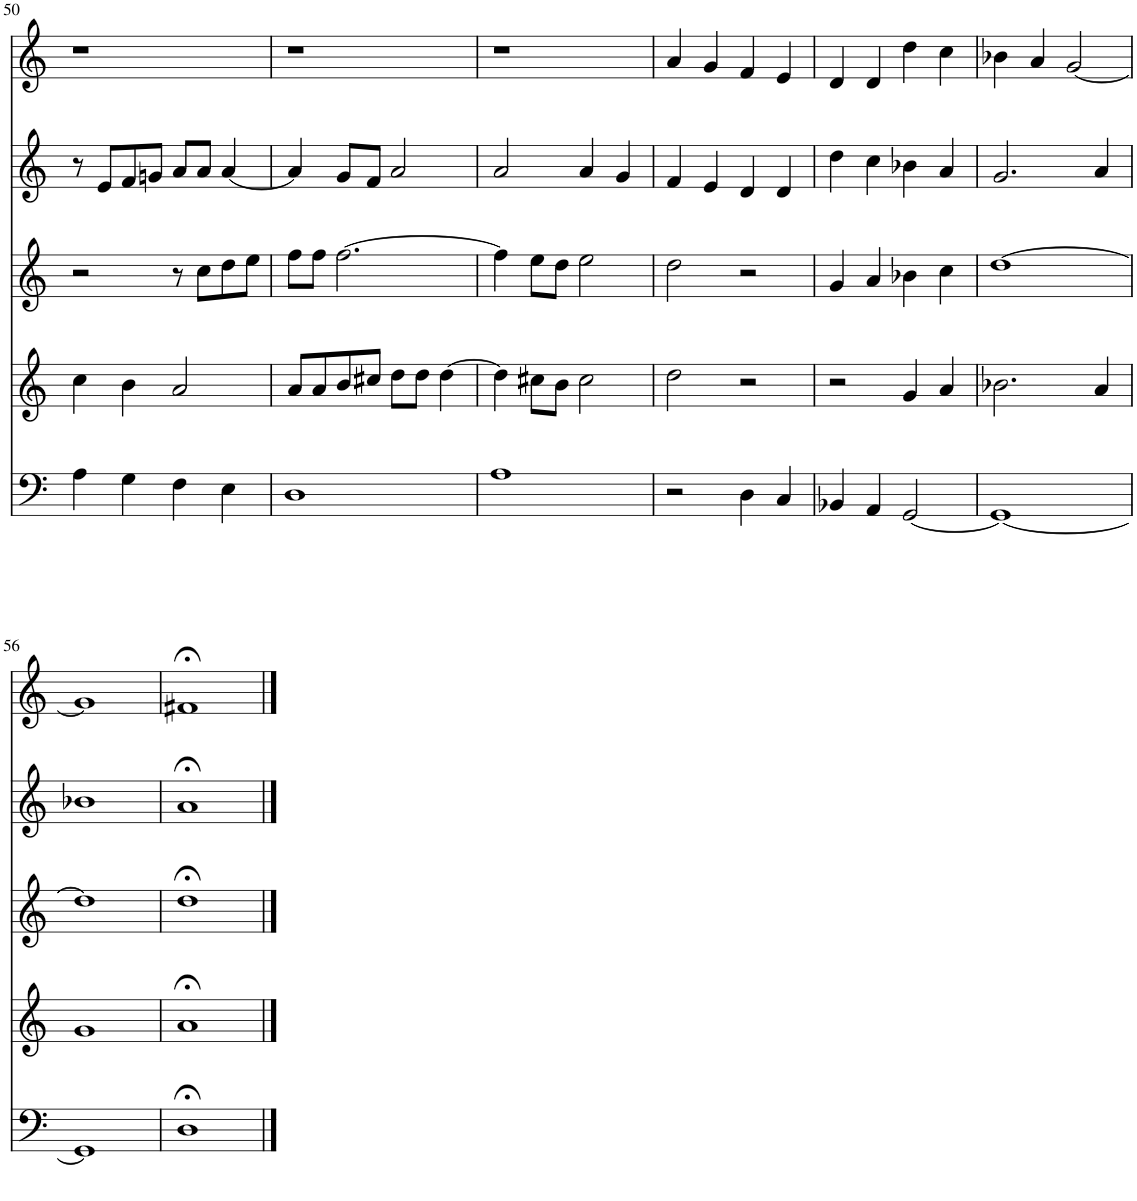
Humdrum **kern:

**kern	**kern	**kern	**kern	**kern
*part5	*part4	*part3	*part2	*part1
*staff5	*staff4	*staff3	*staff2	*staff1
*I"vox	*I"vox	*I"vox	*I"vox	*I"vox
!!LO:PB:g=z
*clefF4	*clefG2	*clefG2	*clefG2	*clefG2
*k[]	*k[]	*k[]	*k[]	*k[]
*M4/4	*M4/4	*M4/4	*M4/4	*M4/4
=50	=50	=50	=50	=50
4A\	4cc\	2r	8r	1r
.	.	.	8e/L	.
4G\	4b\	.	8f/	.
.	.	.	8gn/J	.
4F\	2a/	8r	8a/L	.
.	.	8cc\L	8a/J	.
4E\	.	8dd\	[4a/	.
.	.	8ee\J	.	.
=51	=51	=51	=51	=51
1D	8a/L	8ff\L	4a/]	1r
.	8a/	8ff\J	.	.
.	8b/	[2.ff\	8g/L	.
.	8cc#X/J	.	8f/J	.
.	8dd\L	.	2a/	.
.	8dd\J	.	.	.
.	[4dd\	.	.	.
=52	=52	=52	=52	=52
1A	4dd\]	4ff\]	2a/	1r
.	8cc#X\L	8ee\L	.	.
.	8b\J	8dd\J	.	.
.	2cc#\	2ee\	4a/	.
.	.	.	4g/	.
=53	=53	=53	=53	=53
2r	2dd\	2dd\	4f/	4a/
.	.	.	4e/	4g/
4D\	2r	2r	4d/	4f/
4C/	.	.	4d/	4e/
=54	=54	=54	=54	=54
4BB-X/	2r	4g/	4dd\	4d/
4AA/	.	4a/	4cc\	4d/
[2GG/	4g/	4b-X\	4b-X\	4dd\
.	4a/	4cc\	4a/	4cc\
=55	=55	=55	=55	=55
1GG_	2.b-X\	[1dd	2.g/	4b-X\
.	.	.	.	4a/
.	.	.	.	[2g/
.	4a/	.	4a/	.
!!LO:LB:g=z
=56	=56	=56	=56	=56
1GG]	1g	1dd]	1b-X	1g]
=57	=57	=57	=57	=57
1D;<	1a;<	1dd;<	1a;<	1f#X;<
==	==	==	==	==
*-	*-	*-	*-	*-
